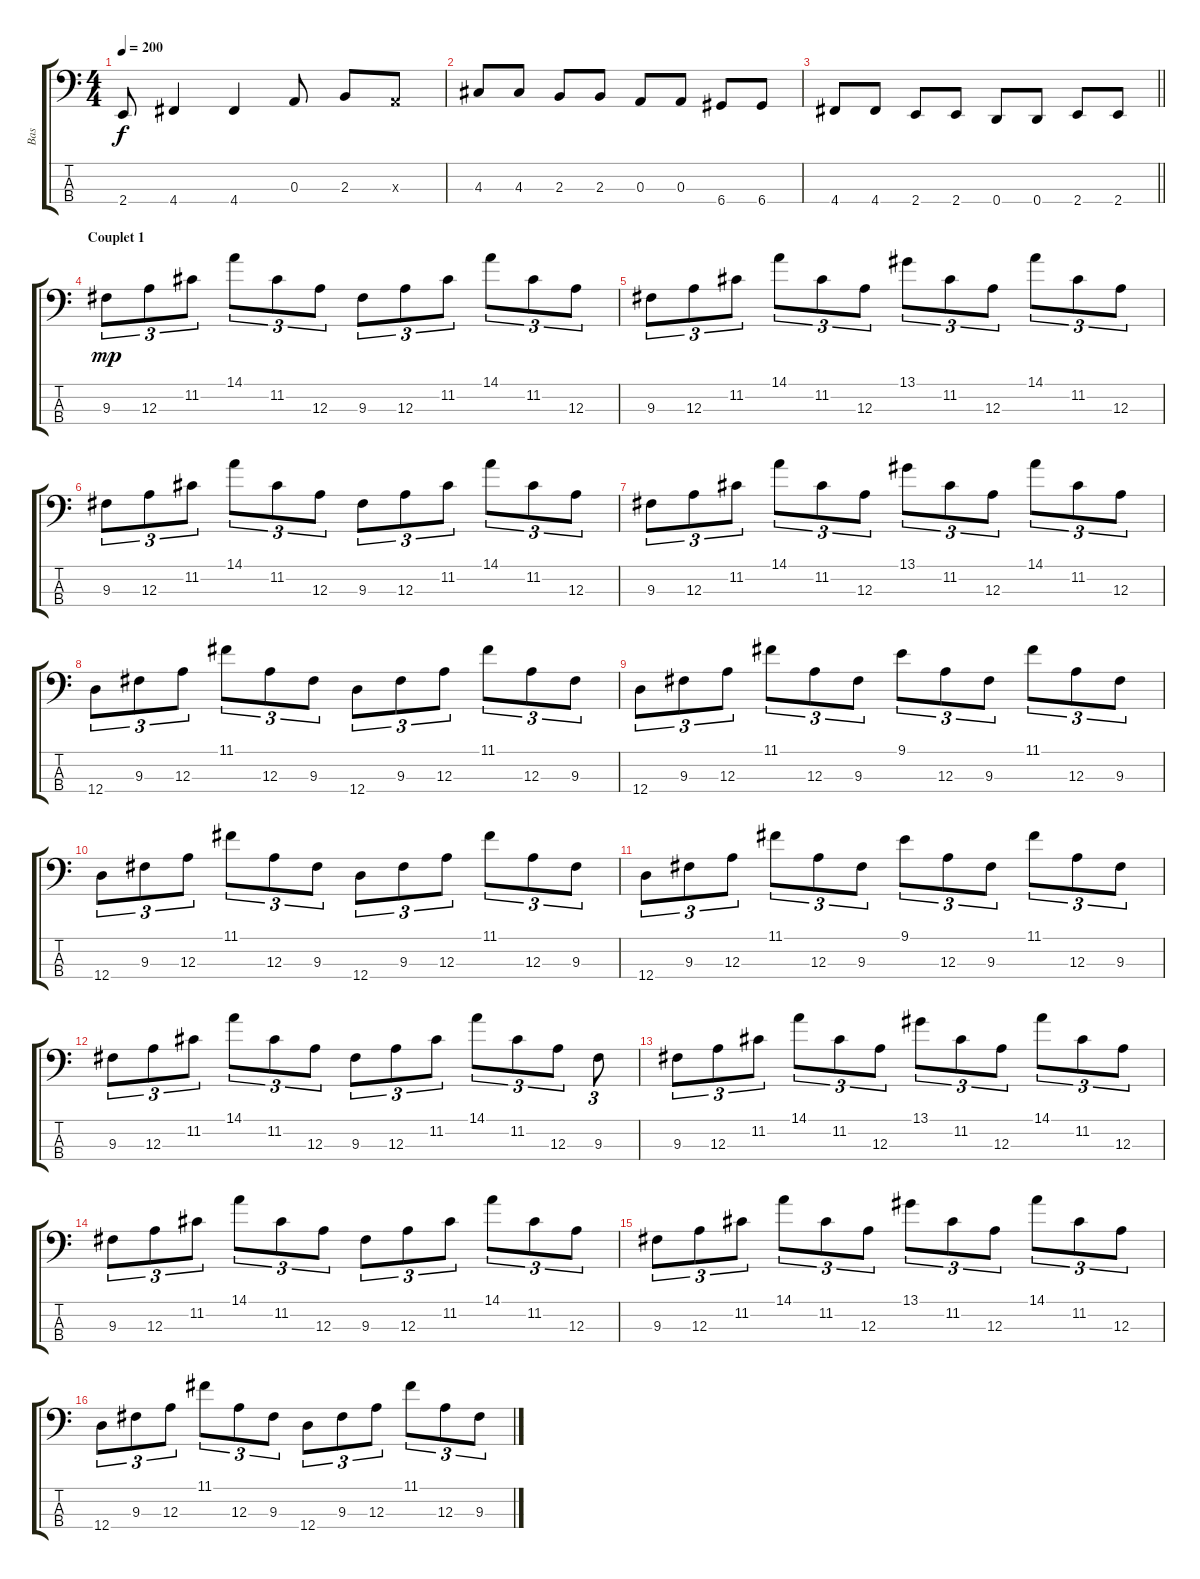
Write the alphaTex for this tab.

\track ("Bas" "Bas") {instrument electricbasspick}
\staff {score tabs}
\tuning (G2 D2 A1 D1) {hide}
\ts (4 4)
\tempo 200
\clef f4
\ks c
2.4.8{dy f} 4.4.4 4.4.4 0.3.8 2.3.8 0.3{x}.8 |
4.3.8 4.3.8 2.3.8 2.3.8 0.3.8 0.3.8 6.4.8 6.4.8 |
\barLineRight lightlight
4.4.8 4.4.8 2.4.8 2.4.8 0.4.8 0.4.8 2.4.8 2.4.8 |
\section ("" "Couplet 1")
9.3.8{tu (3 2) dy mp} 12.3.8{tu (3 2)} 11.2.8{tu (3 2)} 14.1.8{tu (3 2)} 11.2.8{tu (3 2)} 12.3.8{tu (3 2)} 9.3.8{tu (3 2)} 12.3.8{tu (3 2)} 11.2.8{tu (3 2)} 14.1.8{tu (3 2)} 11.2.8{tu (3 2)} 12.3.8{tu (3 2)} |
9.3.8{tu (3 2)} 12.3.8{tu (3 2)} 11.2.8{tu (3 2)} 14.1.8{tu (3 2)} 11.2.8{tu (3 2)} 12.3.8{tu (3 2)} 13.1.8{tu (3 2)} 11.2.8{tu (3 2)} 12.3.8{tu (3 2)} 14.1.8{tu (3 2)} 11.2.8{tu (3 2)} 12.3.8{tu (3 2)} |
9.3.8{tu (3 2)} 12.3.8{tu (3 2)} 11.2.8{tu (3 2)} 14.1.8{tu (3 2)} 11.2.8{tu (3 2)} 12.3.8{tu (3 2)} 9.3.8{tu (3 2)} 12.3.8{tu (3 2)} 11.2.8{tu (3 2)} 14.1.8{tu (3 2)} 11.2.8{tu (3 2)} 12.3.8{tu (3 2)} |
9.3.8{tu (3 2)} 12.3.8{tu (3 2)} 11.2.8{tu (3 2)} 14.1.8{tu (3 2)} 11.2.8{tu (3 2)} 12.3.8{tu (3 2)} 13.1.8{tu (3 2)} 11.2.8{tu (3 2)} 12.3.8{tu (3 2)} 14.1.8{tu (3 2)} 11.2.8{tu (3 2)} 12.3.8{tu (3 2)} |
12.4.8{tu (3 2)} 9.3.8{tu (3 2)} 12.3.8{tu (3 2)} 11.1.8{tu (3 2)} 12.3.8{tu (3 2)} 9.3.8{tu (3 2)} 12.4.8{tu (3 2)} 9.3.8{tu (3 2)} 12.3.8{tu (3 2)} 11.1.8{tu (3 2)} 12.3.8{tu (3 2)} 9.3.8{tu (3 2)} |
12.4.8{tu (3 2)} 9.3.8{tu (3 2)} 12.3.8{tu (3 2)} 11.1.8{tu (3 2)} 12.3.8{tu (3 2)} 9.3.8{tu (3 2)} 9.1.8{tu (3 2)} 12.3.8{tu (3 2)} 9.3.8{tu (3 2)} 11.1.8{tu (3 2)} 12.3.8{tu (3 2)} 9.3.8{tu (3 2)} |
12.4.8{tu (3 2)} 9.3.8{tu (3 2)} 12.3.8{tu (3 2)} 11.1.8{tu (3 2)} 12.3.8{tu (3 2)} 9.3.8{tu (3 2)} 12.4.8{tu (3 2)} 9.3.8{tu (3 2)} 12.3.8{tu (3 2)} 11.1.8{tu (3 2)} 12.3.8{tu (3 2)} 9.3.8{tu (3 2)} |
12.4.8{tu (3 2)} 9.3.8{tu (3 2)} 12.3.8{tu (3 2)} 11.1.8{tu (3 2)} 12.3.8{tu (3 2)} 9.3.8{tu (3 2)} 9.1.8{tu (3 2)} 12.3.8{tu (3 2)} 9.3.8{tu (3 2)} 11.1.8{tu (3 2)} 12.3.8{tu (3 2)} 9.3.8{tu (3 2)} |
9.3.8{tu (3 2)} 12.3.8{tu (3 2)} 11.2.8{tu (3 2)} 14.1.8{tu (3 2)} 11.2.8{tu (3 2)} 12.3.8{tu (3 2)} 9.3.8{tu (3 2)} 12.3.8{tu (3 2)} 11.2.8{tu (3 2)} 14.1.8{tu (3 2)} 11.2.8{tu (3 2)} 12.3.8{tu (3 2)} 9.3.8{tu (3 2)} |
9.3.8{tu (3 2)} 12.3.8{tu (3 2)} 11.2.8{tu (3 2)} 14.1.8{tu (3 2)} 11.2.8{tu (3 2)} 12.3.8{tu (3 2)} 13.1.8{tu (3 2)} 11.2.8{tu (3 2)} 12.3.8{tu (3 2)} 14.1.8{tu (3 2)} 11.2.8{tu (3 2)} 12.3.8{tu (3 2)} |
9.3.8{tu (3 2)} 12.3.8{tu (3 2)} 11.2.8{tu (3 2)} 14.1.8{tu (3 2)} 11.2.8{tu (3 2)} 12.3.8{tu (3 2)} 9.3.8{tu (3 2)} 12.3.8{tu (3 2)} 11.2.8{tu (3 2)} 14.1.8{tu (3 2)} 11.2.8{tu (3 2)} 12.3.8{tu (3 2)} |
9.3.8{tu (3 2)} 12.3.8{tu (3 2)} 11.2.8{tu (3 2)} 14.1.8{tu (3 2)} 11.2.8{tu (3 2)} 12.3.8{tu (3 2)} 13.1.8{tu (3 2)} 11.2.8{tu (3 2)} 12.3.8{tu (3 2)} 14.1.8{tu (3 2)} 11.2.8{tu (3 2)} 12.3.8{tu (3 2)} |
12.4.8{tu (3 2)} 9.3.8{tu (3 2)} 12.3.8{tu (3 2)} 11.1.8{tu (3 2)} 12.3.8{tu (3 2)} 9.3.8{tu (3 2)} 12.4.8{tu (3 2)} 9.3.8{tu (3 2)} 12.3.8{tu (3 2)} 11.1.8{tu (3 2)} 12.3.8{tu (3 2)} 9.3.8{tu (3 2)}
